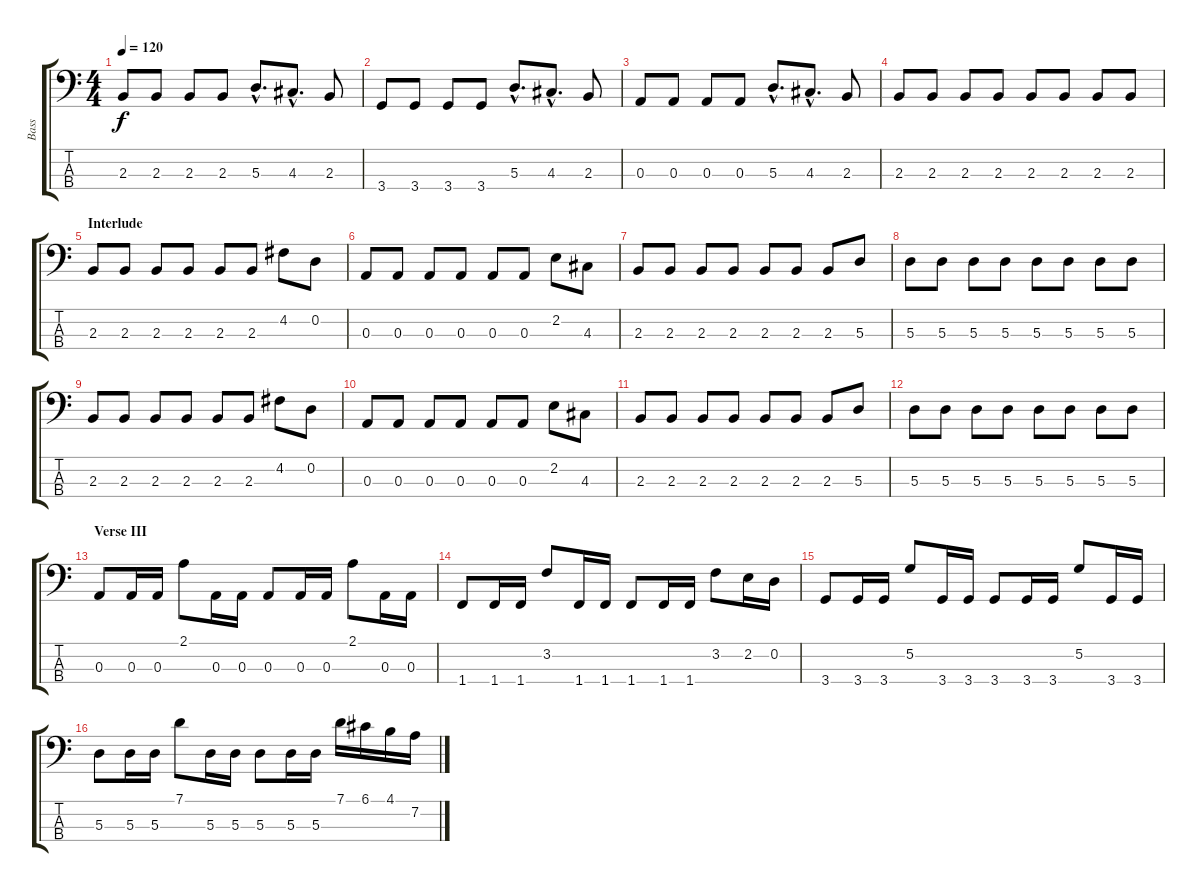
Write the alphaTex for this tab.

\track ("Bass" "Bass") {instrument electricbassfinger}
\staff {score tabs}
\tuning (G2 D2 A1 E1) {hide}
\ts (4 4)
\tempo 120
\clef f4
\ks c
2.3.8{dy f} 2.3.8 2.3.8 2.3.8 5.3{hac}.8{d} 4.3{hac}.8{d} 2.3.8 |
3.4.8 3.4.8 3.4.8 3.4.8 5.3{hac}.8{d} 4.3{hac}.8{d} 2.3.8 |
0.3.8 0.3.8 0.3.8 0.3.8 5.3{hac}.8{d} 4.3{hac}.8{d} 2.3.8 |
2.3.8 2.3.8 2.3.8 2.3.8 2.3.8 2.3.8 2.3.8 2.3.8 |
\section ("" "Interlude")
2.3.8 2.3.8 2.3.8 2.3.8 2.3.8 2.3.8 4.2.8 0.2.8 |
0.3.8 0.3.8 0.3.8 0.3.8 0.3.8 0.3.8 2.2.8 4.3.8 |
2.3.8 2.3.8 2.3.8 2.3.8 2.3.8 2.3.8 2.3.8 5.3.8 |
5.3.8 5.3.8 5.3.8 5.3.8 5.3.8 5.3.8 5.3.8 5.3.8 |
2.3.8 2.3.8 2.3.8 2.3.8 2.3.8 2.3.8 4.2.8 0.2.8 |
0.3.8 0.3.8 0.3.8 0.3.8 0.3.8 0.3.8 2.2.8 4.3.8 |
2.3.8 2.3.8 2.3.8 2.3.8 2.3.8 2.3.8 2.3.8 5.3.8 |
5.3.8 5.3.8 5.3.8 5.3.8 5.3.8 5.3.8 5.3.8 5.3.8 |
\section ("" "Verse III")
0.3.8 0.3.16 0.3.16 2.1.8 0.3.16 0.3.16 0.3.8 0.3.16 0.3.16 2.1.8 0.3.16 0.3.16 |
1.4.8 1.4.16 1.4.16 3.2.8 1.4.16 1.4.16 1.4.8 1.4.16 1.4.16 3.2.8 2.2.16 0.2.16 |
3.4.8 3.4.16 3.4.16 5.2.8 3.4.16 3.4.16 3.4.8 3.4.16 3.4.16 5.2.8 3.4.16 3.4.16 |
5.3.8 5.3.16 5.3.16 7.1.8 5.3.16 5.3.16 5.3.8 5.3.16 5.3.16 7.1.16 6.1.16 4.1.16 7.2.16
